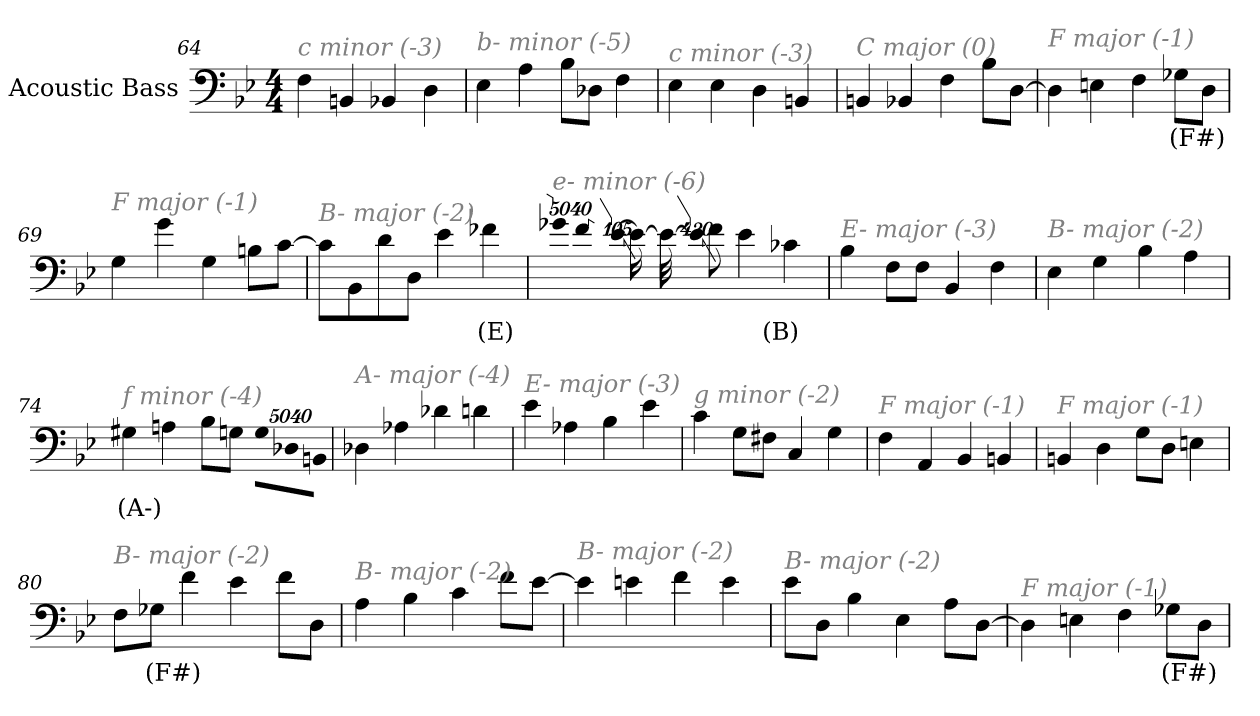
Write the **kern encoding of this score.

**kern	**text
*part1	*part1
*staff1	*staff1
*I"Acoustic Bass	*
*clefF4	*
*ITrd7c12	*
*k[b-e-]	*
*B-:	*
*M4/4	*
=64	=64
!LO:TX:i:color=#808080:t=c minor (-3)	!
4FF	.
4BBBn	.
4BBB-X	.
4DD	.
=65	=65
!LO:TX:i:color=#808080:t=b- minor (-5)	!
4EE-	.
4AA	.
8BB-L	.
8DD-XJ	.
4FF	.
=66	=66
!LO:TX:i:color=#808080:t=c minor (-3)	!
4EE-	.
4EE-	.
4DD	.
4BBBn	.
=67	=67
!LO:TX:i:color=#808080:t=C major (0)	!
4BBBn	.
4BBB-X	.
4FF	.
8BB-L	.
[8DDJ	.
=68	=68
!LO:TX:i:color=#808080:t=F major (-1)	!
4DD]	.
4EEn	.
4FF	.
8GG-XiL	(F#)
8DDJ	.
=69	=69
!LO:TX:i:color=#808080:t=F major (-1)	!
4GG	.
4G	.
4GG	.
8BBnL	.
[8CJ	.
=70	=70
!LO:TX:i:color=#808080:t=B- major (-2)	!
8CL]	.
8BBB-	.
8D	.
8DDJ	.
4E-	.
4F-Xj	(E)
=71	=71
!LO:TX:i:color=#808080:t=e- minor (-6)	!
!LO:N:vis=8	!
40320%3347G-X	.
!LO:N:vis=4	!
20160%3347F	.
!LO:N:vis=1024	!
[13440%13E-L	.
16E-L_	.
32E-L_	.
!LO:N:vis=1024%31	!
13440%407E-L]	.
8FJ	.
4E-	.
4C-Xi	(B)
=72	=72
!LO:TX:i:color=#808080:t=E- major (-3)	!
4BB-	.
8FFL	.
8FFJ	.
4BBB-	.
4FF	.
=73	=73
!LO:TX:i:color=#808080:t=B- major (-2)	!
4EE-	.
4GG	.
4BB-	.
4AA	.
=74	=74
!LO:TX:i:color=#808080:t=f minor (-4)	!
4GG#Xj	(A-)
4AAn	.
8BB-L	.
8GGJ	.
!LO:N:vis=8	!
40320%3347GGL	.
!LO:N:vis=8	!
40320%3347DD-X	.
!LO:N:vis=8	!
40320%3347BBBnJ	.
=75	=75
!LO:TX:i:color=#808080:t=A- major (-4)	!
4DD-X	.
4AA-X	.
4D-X	.
4Dn	.
=76	=76
!LO:TX:i:color=#808080:t=E- major (-3)	!
4E-	.
4AA-X	.
4BB-	.
4E-	.
=77	=77
!LO:TX:i:color=#808080:t=g minor (-2)	!
4C	.
8GGL	.
8FF#XJ	.
4CC	.
4GG	.
=78	=78
!LO:TX:i:color=#808080:t=F major (-1)	!
4FF	.
4AAA	.
4BBB-	.
4BBBn	.
=79	=79
!LO:TX:i:color=#808080:t=F major (-1)	!
4BBBn	.
4DD	.
8GGL	.
8DDJ	.
4EEn	.
=80	=80
!LO:TX:i:color=#808080:t=B- major (-2)	!
8FFL	.
8GG-XiJ	(F#)
4F	.
4E-	.
8FL	.
8DDJ	.
=81	=81
!LO:TX:i:color=#808080:t=B- major (-2)	!
4AA	.
4BB-	.
4C	.
8FL	.
[8E-J	.
=82	=82
!LO:TX:i:color=#808080:t=B- major (-2)	!
4E-]	.
4En	.
4F	.
4E	.
=83	=83
!LO:TX:i:color=#808080:t=B- major (-2)	!
8E-L	.
8DDJ	.
4BB-	.
4EE-	.
8AAL	.
[8DDJ	.
=84	=84
!LO:TX:i:color=#808080:t=F major (-1)	!
4DD]	.
4EEn	.
4FF	.
8GG-XiL	(F#)
8DDJ	.
=	=
*-	*-
